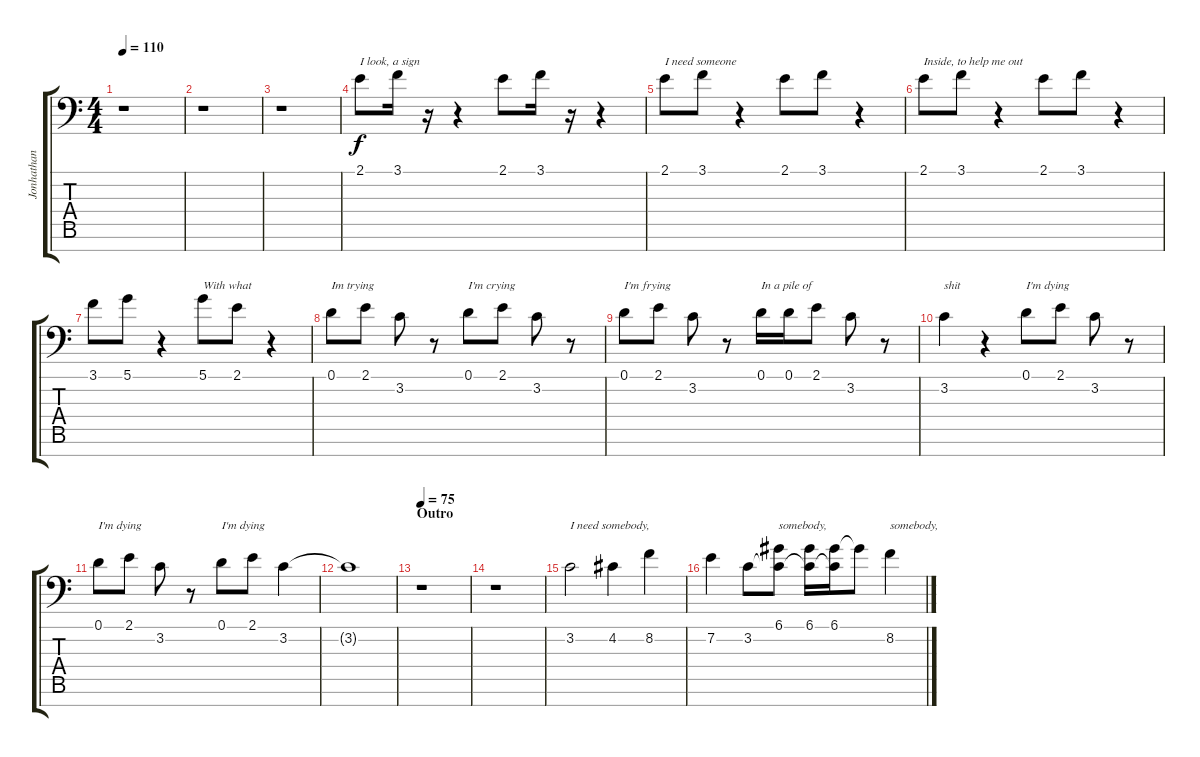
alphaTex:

\track ("Jonhathan Davis - Vocals" "Jonhathan ") {instrument flute}
\staff {score tabs}
\tuning (D4 A3 F3 C3 G2 D2 A1) {hide}
\ts (4 4)
\tempo 110
\clef f4
\ks c
r.1{dy f} |
r.1 |
r.1 |
2.1.8{txt "I look, a sign " volume 10 instrument lead6voice} 3.1.16 r.16 r.4 2.1.8 3.1.16 r.16 r.4 |
2.1.8{txt "I need someone "} 3.1.8 r.4 2.1.8 3.1.8 r.4 |
2.1.8{txt "Inside, to help me out "} 3.1.8 r.4 2.1.8 3.1.8 r.4 |
3.1.8 5.1.8 r.4 5.1.8{txt "With what "} 2.1.8 r.4 |
0.1.8{txt "Im trying "} 2.1.8 3.2.8 r.8 0.1.8{txt "I'm crying "} 2.1.8 3.2.8 r.8 |
0.1.8{txt "I'm frying "} 2.1.8 3.2.8 r.8 0.1.16{txt "In a pile of "} 0.1.16 2.1.8 3.2.8 r.8 |
3.2.4{txt "shit"} r.4 0.1.8{txt "I'm dying "} 2.1.8 3.2.8 r.8 |
0.1.8{txt "I'm dying "} 2.1.8 3.2.8 r.8 0.1.8{txt "I'm dying "} 2.1.8 3.2.4 |
3.2{t}.1 |
\section ("" "Outro")
\tempo 75
r.1 |
r.1 |
3.2.2{txt "I need somebody," instrument flute} 4.2.4 8.2.4 |
7.2.4 3.2.8 (6.1 3.2{t}).8{txt "somebody,"} (6.1 3.2{t}).16 (6.1 3.2{t}).16 6.1{t}.8 8.2.4{txt "somebody,"}
